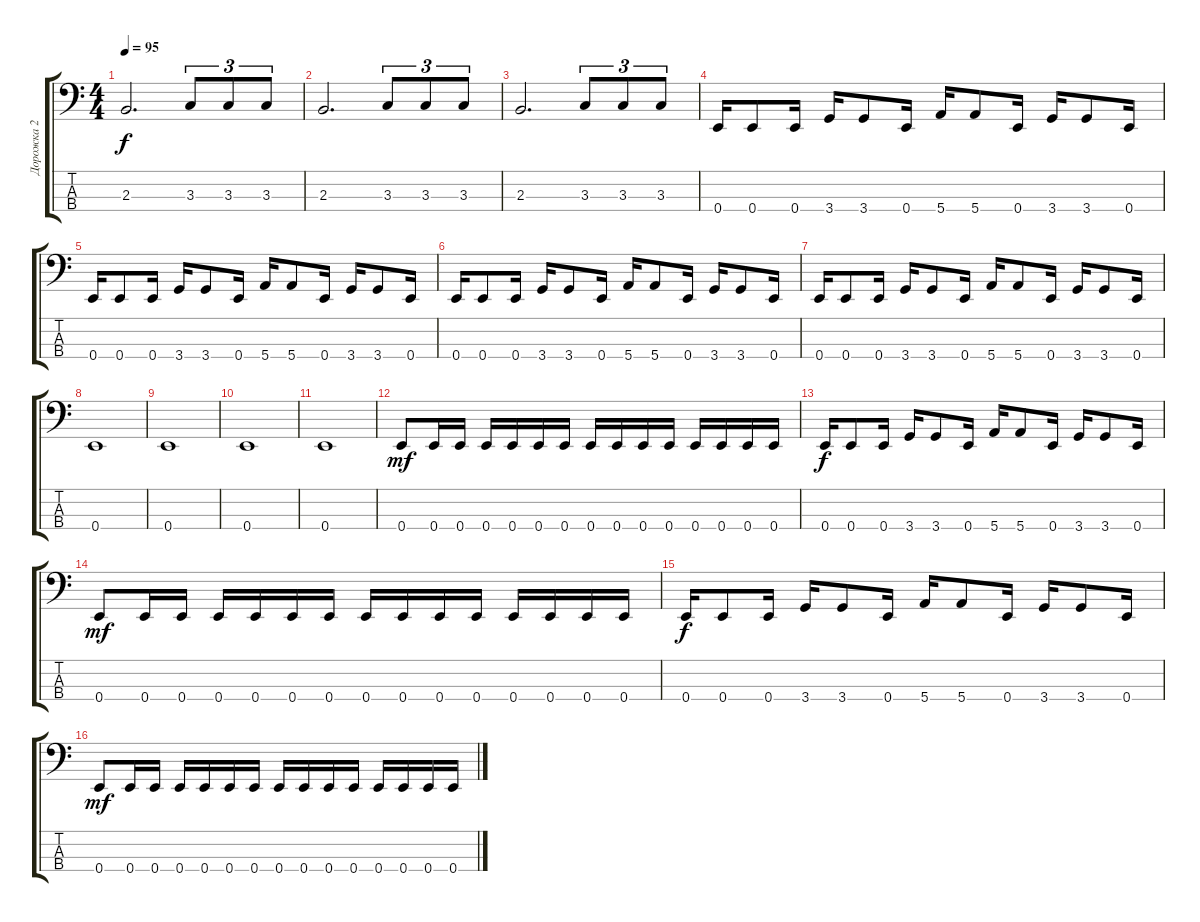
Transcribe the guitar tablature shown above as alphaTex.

\track ("Дорожка 2" "Дорожка 2") {instrument electricbassfinger}
\staff {score tabs}
\tuning (G2 D2 A1 E1) {hide}
\ts (4 4)
\tempo 95
\clef f4
\ks c
2.3.2{d dy f} 3.3.8{tu (3 2)} 3.3.8{tu (3 2)} 3.3.8{tu (3 2)} |
2.3.2{d} 3.3.8{tu (3 2)} 3.3.8{tu (3 2)} 3.3.8{tu (3 2)} |
2.3.2{d} 3.3.8{tu (3 2)} 3.3.8{tu (3 2)} 3.3.8{tu (3 2)} |
0.4.16 0.4.8 0.4.16 3.4.16 3.4.8 0.4.16 5.4.16 5.4.8 0.4.16 3.4.16 3.4.8 0.4.16 |
0.4.16 0.4.8 0.4.16 3.4.16 3.4.8 0.4.16 5.4.16 5.4.8 0.4.16 3.4.16 3.4.8 0.4.16 |
0.4.16 0.4.8 0.4.16 3.4.16 3.4.8 0.4.16 5.4.16 5.4.8 0.4.16 3.4.16 3.4.8 0.4.16 |
0.4.16 0.4.8 0.4.16 3.4.16 3.4.8 0.4.16 5.4.16 5.4.8 0.4.16 3.4.16 3.4.8 0.4.16 |
0.4.1 |
0.4.1 |
0.4.1 |
0.4.1 |
0.4.8{dy mf} 0.4.16 0.4.16 0.4.16 0.4.16 0.4.16 0.4.16 0.4.16 0.4.16 0.4.16 0.4.16 0.4.16 0.4.16 0.4.16 0.4.16 |
0.4.16{dy f} 0.4.8 0.4.16 3.4.16 3.4.8 0.4.16 5.4.16 5.4.8 0.4.16 3.4.16 3.4.8 0.4.16 |
0.4.8{dy mf} 0.4.16 0.4.16 0.4.16 0.4.16 0.4.16 0.4.16 0.4.16 0.4.16 0.4.16 0.4.16 0.4.16 0.4.16 0.4.16 0.4.16 |
0.4.16{dy f} 0.4.8 0.4.16 3.4.16 3.4.8 0.4.16 5.4.16 5.4.8 0.4.16 3.4.16 3.4.8 0.4.16 |
0.4.8{dy mf} 0.4.16 0.4.16 0.4.16 0.4.16 0.4.16 0.4.16 0.4.16 0.4.16 0.4.16 0.4.16 0.4.16 0.4.16 0.4.16 0.4.16
